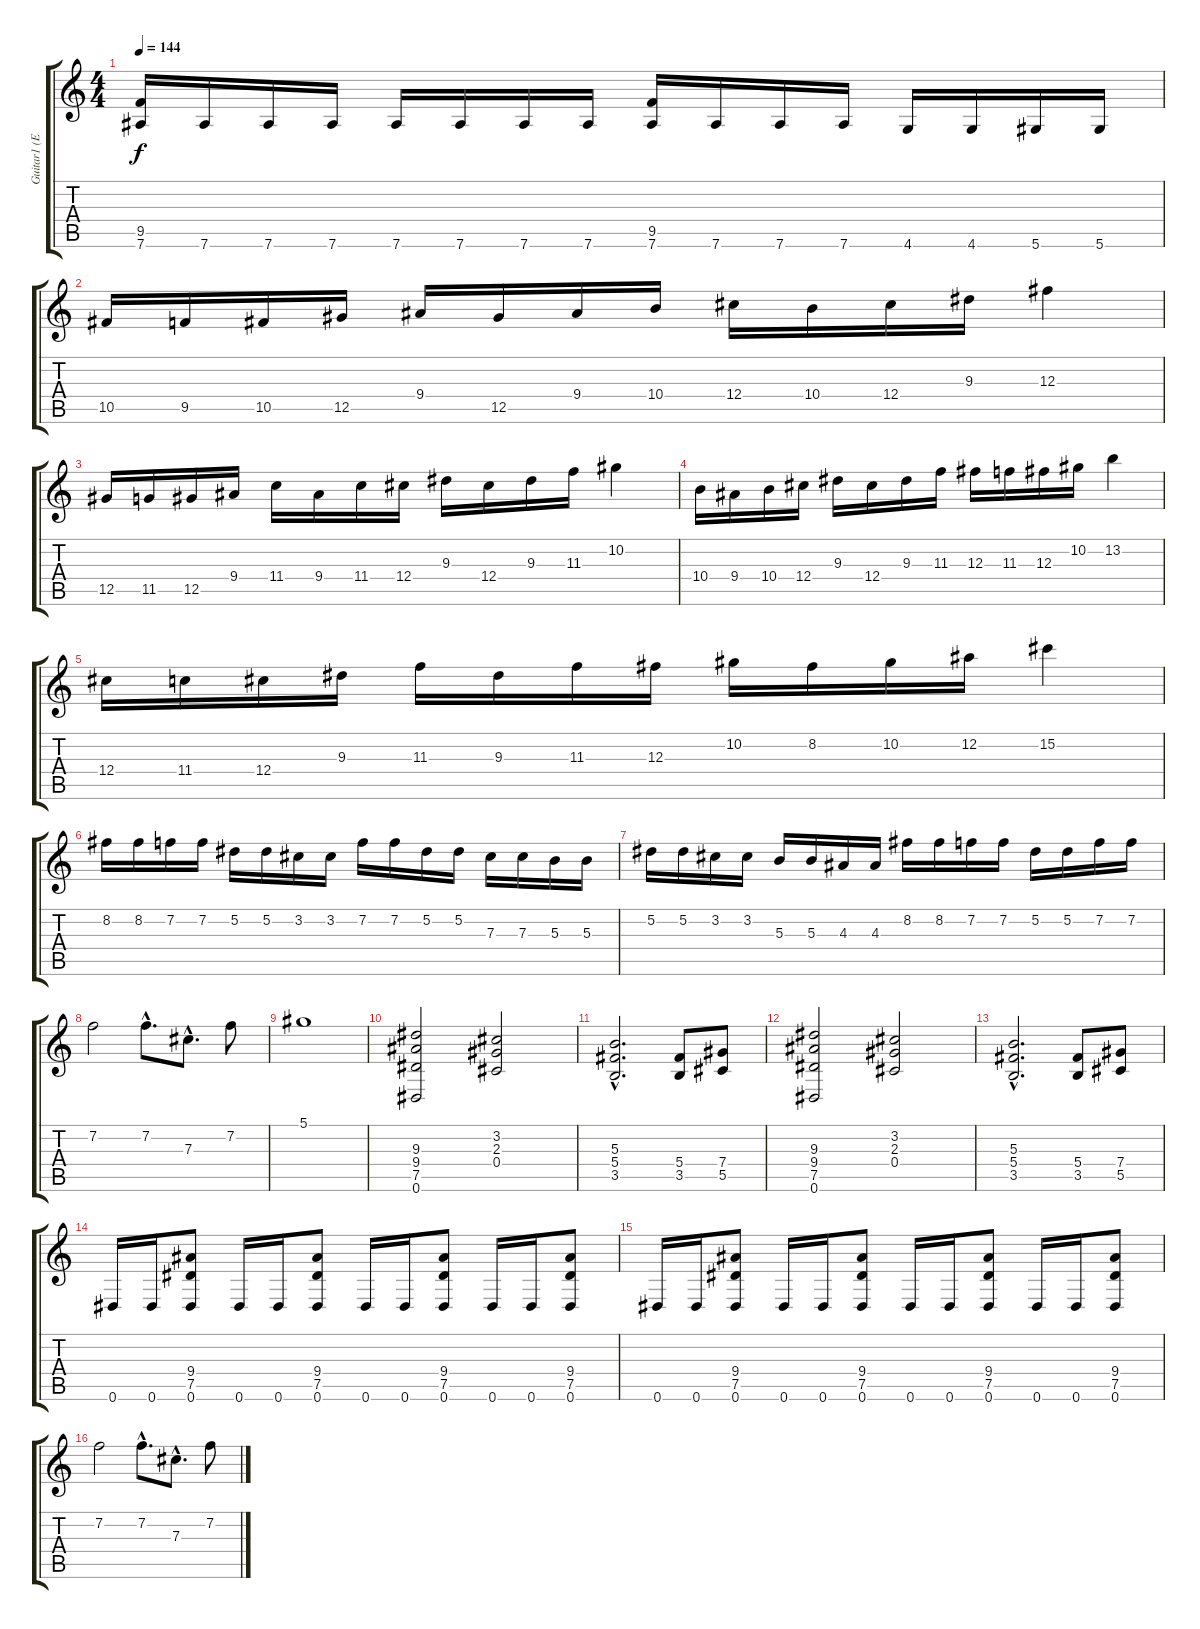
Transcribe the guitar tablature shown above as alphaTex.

\track ("Guitar1 (Eb-tuning)" "Guitar1 (E") {instrument distortionguitar}
\staff {score tabs}
\tuning (Eb4 Bb3 Gb3 Db3 Ab2 Eb2) {hide}
\ts (4 4)
\tempo 144
\clef g2
\ks c
(9.5 7.6).16{dy f} 7.6.16 7.6.16 7.6.16 7.6.16 7.6.16 7.6.16 7.6.16 (9.5 7.6).16 7.6.16 7.6.16 7.6.16 4.6.16 4.6.16 5.6.16 5.6.16 |
10.5.16 9.5.16 10.5.16 12.5.16 9.4.16 12.5.16 9.4.16 10.4.16 12.4.16 10.4.16 12.4.16 9.3.16 12.3.4 |
12.5.16 11.5.16 12.5.16 9.4.16 11.4.16 9.4.16 11.4.16 12.4.16 9.3.16 12.4.16 9.3.16 11.3.16 10.2.4 |
10.4.16 9.4.16 10.4.16 12.4.16 9.3.16 12.4.16 9.3.16 11.3.16 12.3.16 11.3.16 12.3.16 10.2.16 13.2.4 |
12.4.16 11.4.16 12.4.16 9.3.16 11.3.16 9.3.16 11.3.16 12.3.16 10.2.16 8.2.16 10.2.16 12.2.16 15.2.4 |
8.2.16 8.2.16 7.2.16 7.2.16 5.2.16 5.2.16 3.2.16 3.2.16 7.2.16 7.2.16 5.2.16 5.2.16 7.3.16 7.3.16 5.3.16 5.3.16 |
5.2.16 5.2.16 3.2.16 3.2.16 5.3.16 5.3.16 4.3.16 4.3.16 8.2.16 8.2.16 7.2.16 7.2.16 5.2.16 5.2.16 7.2.16 7.2.16 |
7.2.2 7.2{hac}.8{d} 7.3{hac}.8{d} 7.2.8 |
5.1.1 |
(9.3 9.4 7.5 0.6).2 (3.2 2.3 0.4).2 |
(5.3{hac} 5.4{hac} 3.5{hac}).2{d} (5.4 3.5).8 (7.4 5.5).8 |
(9.3 9.4 7.5 0.6).2 (3.2 2.3 0.4).2 |
(5.3{hac} 5.4{hac} 3.5{hac}).2{d} (5.4 3.5).8 (7.4 5.5).8 |
0.6.16 0.6.16 (9.4 7.5 0.6).8 0.6.16 0.6.16 (9.4 7.5 0.6).8 0.6.16 0.6.16 (9.4 7.5 0.6).8 0.6.16 0.6.16 (9.4 7.5 0.6).8 |
0.6.16 0.6.16 (9.4 7.5 0.6).8 0.6.16 0.6.16 (9.4 7.5 0.6).8 0.6.16 0.6.16 (9.4 7.5 0.6).8 0.6.16 0.6.16 (9.4 7.5 0.6).8 |
7.2.2 7.2{hac}.8{d} 7.3{hac}.8{d} 7.2.8
